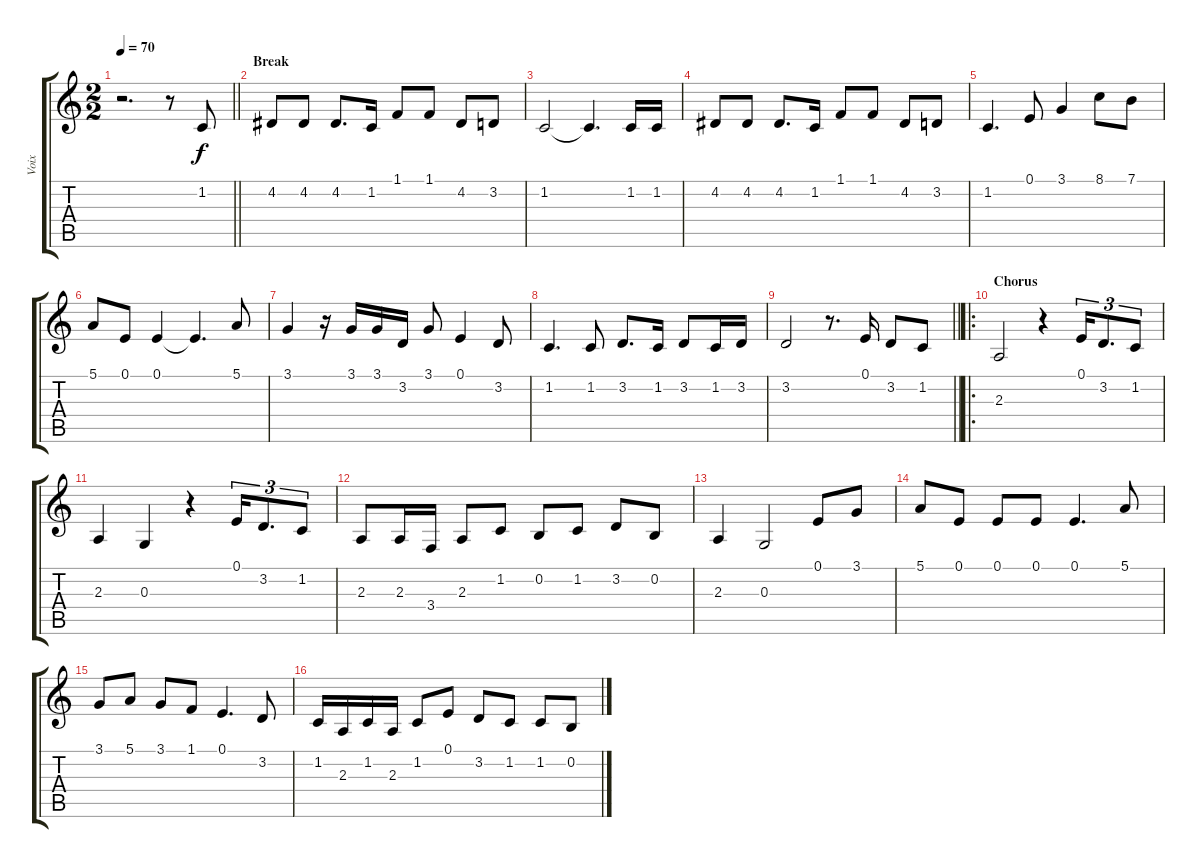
\track ("Voix" "Voix") {instrument altosax}
\staff {score tabs}
\tuning (E4 B3 G3 D3 A2 E2) {hide}
\ts (2 2)
\tempo 70
\clef g2
\barLineRight lightlight
\ks c
r.2{d dy f} r.8 1.2.8 |
\section ("" "Break")
4.2.8 4.2.8 4.2.8{d} 1.2.16 1.1.8 1.1.8 4.2.8 3.2.8 |
1.2.2 1.2{t}.4{d} 1.2.16 1.2.16 |
4.2.8 4.2.8 4.2.8{d} 1.2.16 1.1.8 1.1.8 4.2.8 3.2.8 |
1.2.4{d} 0.1.8 3.1.4 8.1.8 7.1.8 |
5.1.8 0.1.8 0.1.4 0.1{t}.4{d} 5.1.8 |
3.1.4 r.16 3.1.16 3.1.16 3.2.16 3.1.8 0.1.4 3.2.8 |
1.2.4{d} 1.2.8 3.2.8{d} 1.2.16 3.2.8 1.2.16 3.2.16 |
\barLineRight lightlight
3.2.2 r.8{d} 0.1.16 3.2.8 1.2.8 |
\ro
\section ("" "Chorus")
2.3.2 r.4 0.1.16{tu (3 2)} 3.2.8{d tu (3 2)} 1.2.8{tu (3 2)} |
2.3.4 0.3.4 r.4 0.1.16{tu (3 2)} 3.2.8{d tu (3 2)} 1.2.8{tu (3 2)} |
2.3.8 2.3.16 3.4.16 2.3.8 1.2.8 0.2.8 1.2.8 3.2.8 0.2.8 |
2.3.4 0.3.2 0.1.8 3.1.8 |
5.1.8 0.1.8 0.1.8 0.1.8 0.1.4{d} 5.1.8 |
3.1.8 5.1.8 3.1.8 1.1.8 0.1.4{d} 3.2.8 |
1.2.16 2.3.16 1.2.16 2.3.16 1.2.8 0.1.8 3.2.8 1.2.8 1.2.8 0.2.8
